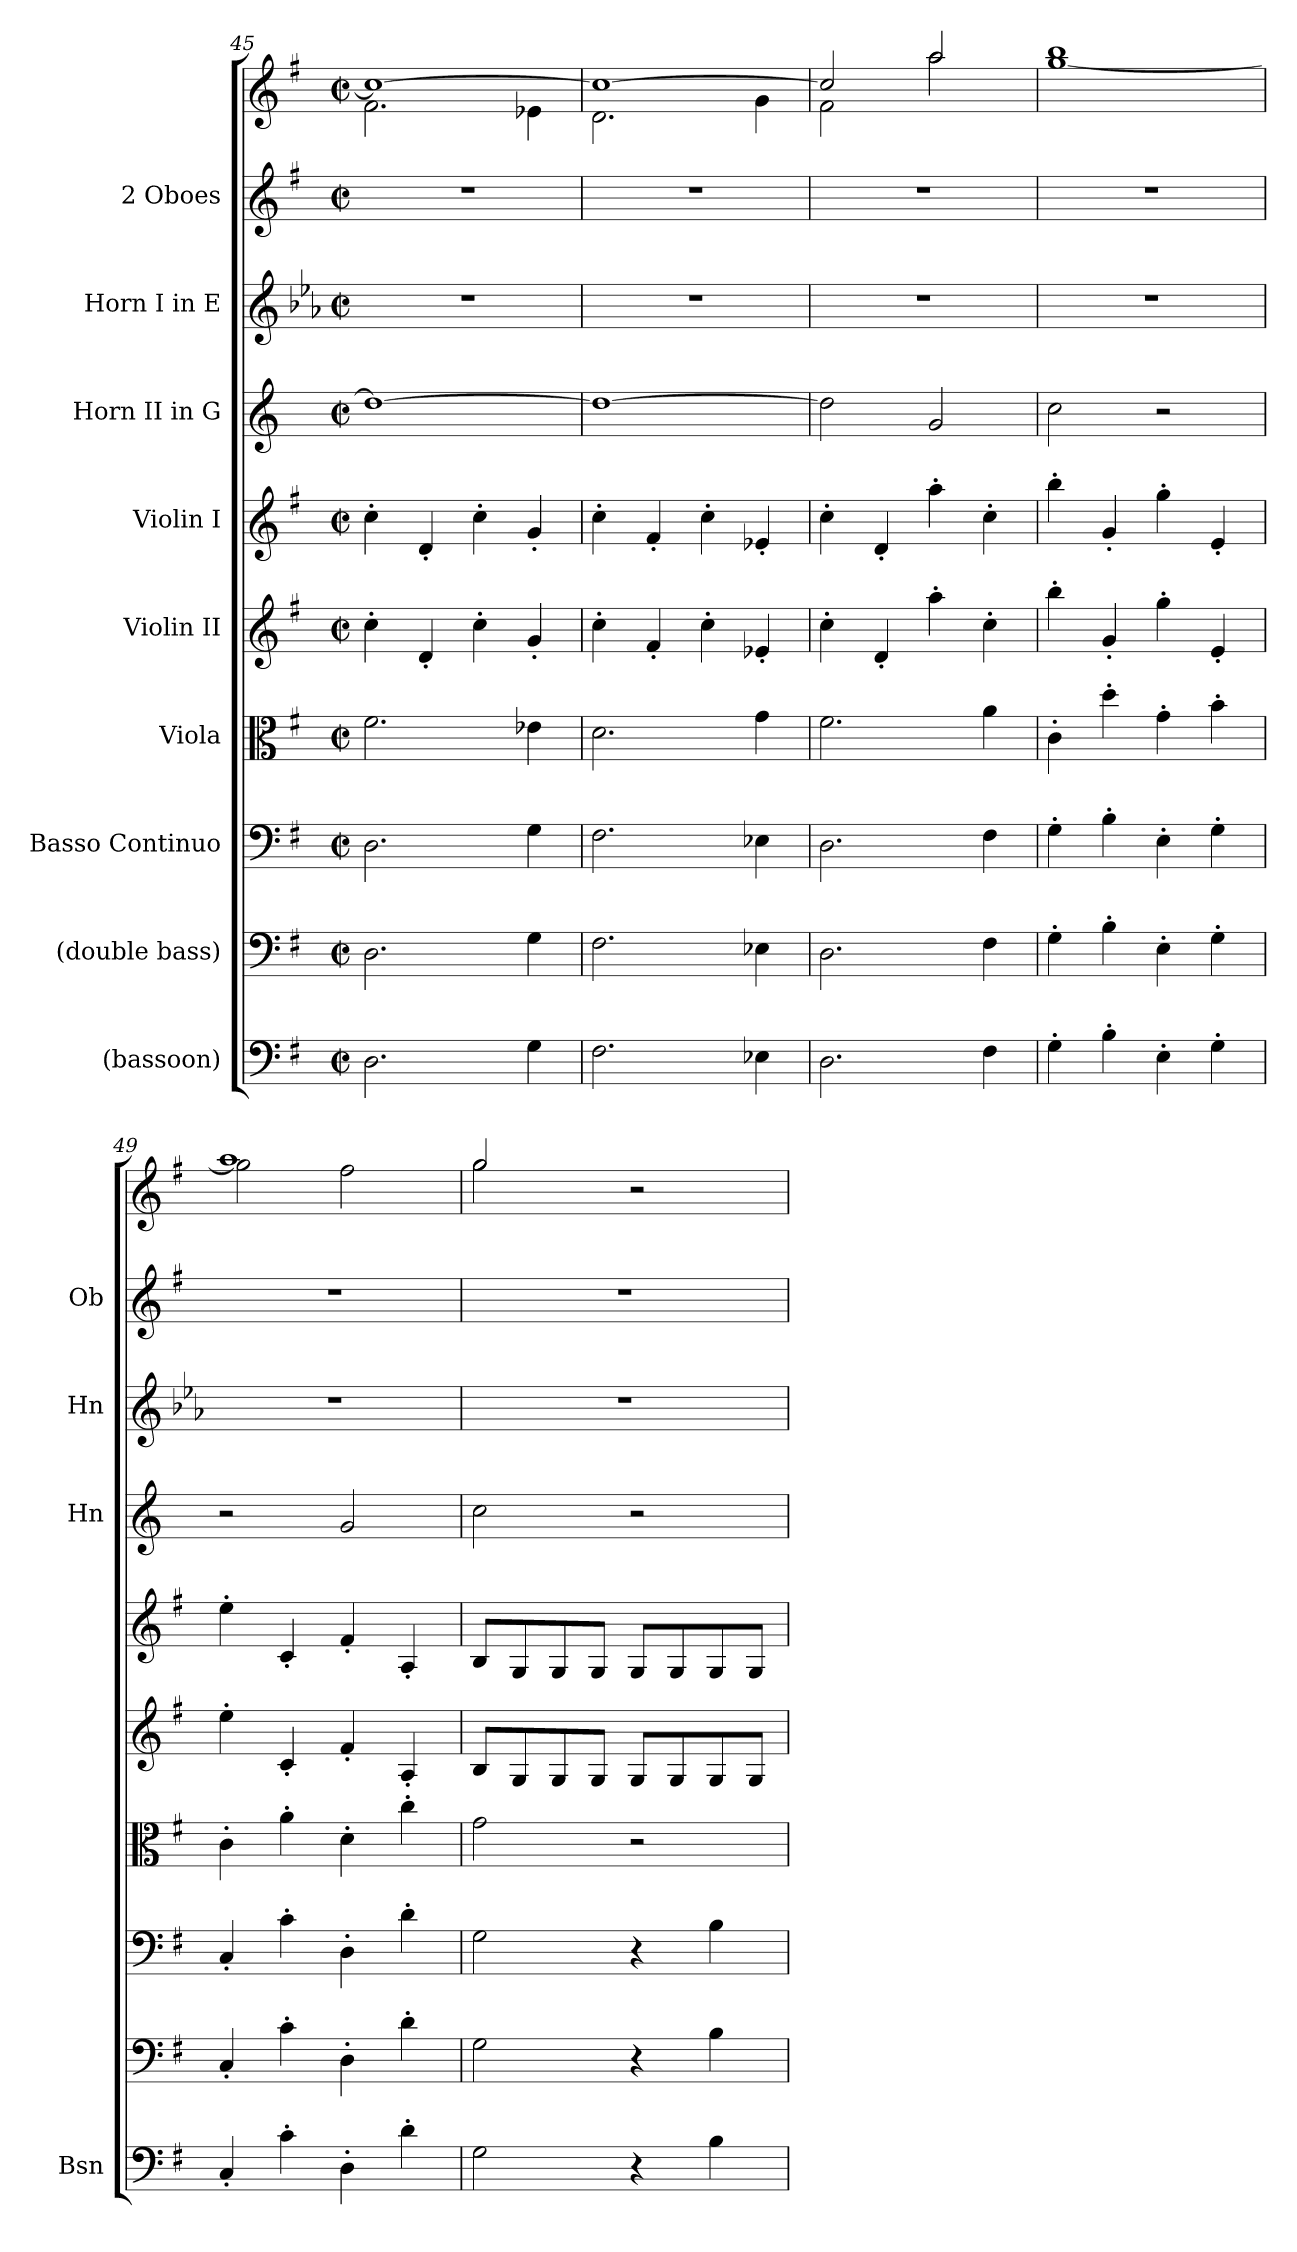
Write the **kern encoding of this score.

**kern	**kern	**kern	**kern	**kern	**kern	**kern	**kern	**kern	**kern
*part9	*part8	*part7	*part6	*part5	*part4	*part3	*part2	*part1	*part1
*staff10	*staff9	*staff8	*staff7	*staff6	*staff5	*staff4	*staff3	*staff2	*staff1
*I"(bassoon)	*I"(double bass)	*I"Basso Continuo	*I"Viola	*I"Violin II	*I"Violin I	*I"Horn II in G	*I"Horn I in E	*I"2 Oboes	*
*I'Bsn	*	*	*	*	*	*I'Hn	*I'Hn	*I'Ob	*
*clefF4	*clefF4	*clefF4	*clefC3	*clefG2	*clefG2	*clefG2	*clefG2	*clefG2	*clefG2
*	*ITrd7c12	*	*	*	*	*ITrd3c5	*ITrd5c8	*	*
*k[f#]	*k[f#]	*k[f#]	*k[f#]	*k[f#]	*k[f#]	*k[f#]	*k[f#]	*k[f#]	*k[f#]
*M2/2	*M2/2	*M2/2	*M2/2	*M2/2	*M2/2	*M2/2	*M2/2	*M2/2	*M2/2
*met(c|)	*met(c|)	*met(c|)	*met(c|)	*met(c|)	*met(c|)	*met(c|)	*met(c|)	*met(c|)	*met(c|)
=45	=45	=45	=45	=45	=45	=45	=45	=45	=45
*	*	*	*	*	*	*	*	*	*^
2.D\	2.DD\	2.D\	2.f#\	4cc'\	4cc'\	1a_	1r	1r	1cc_	2.f#\
.	.	.	.	4d'/	4d'/	.	.	.	.	.
.	.	.	.	4cc'\	4cc'\	.	.	.	.	.
4G\	4GG\	4G\	4e-X\	4g'/	4g'/	.	.	.	.	4e-X\
!!LO:LB:g=z	!!
=46	=46	=46	=46	=46	=46	=46	=46	=46	=46	=46
2.F#\	2.FF#\	2.F#\	2.d\	4cc'\	4cc'\	1a_	1r	1r	1cc_	2.d\
.	.	.	.	4f#'/	4f#'/	.	.	.	.	.
.	.	.	.	4cc'\	4cc'\	.	.	.	.	.
4E-X\	4EE-X\	4E-X\	4g\	4e-X'/	4e-X'/	.	.	.	.	4g\
=47	=47	=47	=47	=47	=47	=47	=47	=47	=47	=47
2.D\	2.DD\	2.D\	2.f#\	4cc'\	4cc'\	2a\]	1r	1r	2cc/]	2f#\
.	.	.	.	4d'/	4d'/	.	.	.	.	.
.	.	.	.	4aa'\	4aa'\	2d/	.	.	2aa/	2aa\
4F#\	4FF#\	4F#\	4a\	4cc'\	4cc'\	.	.	.	.	.
=48	=48	=48	=48	=48	=48	=48	=48	=48	=48	=48
4G'\	4GG'\	4G'\	4c'\	4bb'\	4bb'\	2g\	1r	1r	1bb	[1gg
4B'\	4BB'\	4B'\	4dd'\	4g'/	4g'/	.	.	.	.	.
4E'\	4EE'\	4E'\	4g'\	4gg'\	4gg'\	2r	.	.	.	.
4G'\	4GG'\	4G'\	4b'\	4e'/	4e'/	.	.	.	.	.
=49	=49	=49	=49	=49	=49	=49	=49	=49	=49	=49
4C'/	4CC'/	4C'/	4c'\	4ee'\	4ee'\	2r	1r	1r	1aa	2gg\]
4c'\	4C'\	4c'\	4a'\	4c'/	4c'/	.	.	.	.	.
4D'\	4DD'\	4D'\	4d'\	4f#'/	4f#'/	2d/	.	.	.	2ff#\
4d'\	4D'\	4d'\	4cc'\	4A'/	4A'/	.	.	.	.	.
=50	=50	=50	=50	=50	=50	=50	=50	=50	=50	=50
2G\	2GG\	2G\	2g\	8B/L	8B/L	2g\	1r	1r	2gg/	2gg\
.	.	.	.	8G/	8G/	.	.	.	.	.
.	.	.	.	8G/	8G/	.	.	.	.	.
.	.	.	.	8G/J	8G/J	.	.	.	.	.
4r	4r	4r	2r	8G/L	8G/L	2r	.	.	2r	2ryy
.	.	.	.	8G/	8G/	.	.	.	.	.
4B\	4BB\	4B\	.	8G/	8G/	.	.	.	.	.
.	.	.	.	8G/J	8G/J	.	.	.	.	.
*	*	*	*	*	*	*	*	*	*v	*v
=	=	=	=	=	=	=	=	=	=
*-	*-	*-	*-	*-	*-	*-	*-	*-	*-
